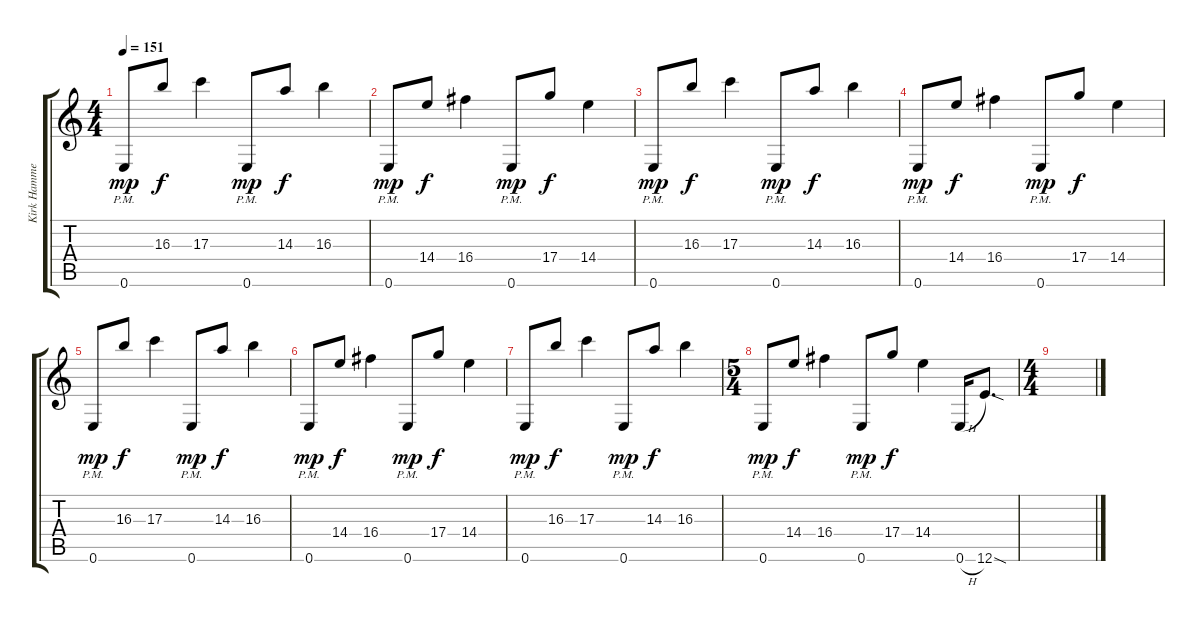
\track ("Kirk Hammet" "Kirk Hamme") {instrument distortionguitar}
\staff {score tabs}
\tuning (E4 B3 G3 D3 A2 E2) {hide}
\ts (4 4)
\tempo 151
\clef g2
\ks c
0.6{pm}.8{dy mp instrument distortionguitar} 16.3.8{dy f} 17.3.4 0.6{pm}.8{dy mp} 14.3.8{dy f} 16.3.4 |
0.6{pm}.8{dy mp} 14.4.8{dy f} 16.4.4 0.6{pm}.8{dy mp} 17.4.8{dy f} 14.4.4 |
0.6{pm}.8{dy mp} 16.3.8{dy f} 17.3.4 0.6{pm}.8{dy mp} 14.3.8{dy f} 16.3.4 |
0.6{pm}.8{dy mp} 14.4.8{dy f} 16.4.4 0.6{pm}.8{dy mp} 17.4.8{dy f} 14.4.4 |
0.6{pm}.8{dy mp} 16.3.8{dy f} 17.3.4 0.6{pm}.8{dy mp} 14.3.8{dy f} 16.3.4 |
0.6{pm}.8{dy mp} 14.4.8{dy f} 16.4.4 0.6{pm}.8{dy mp} 17.4.8{dy f} 14.4.4 |
0.6{pm}.8{dy mp} 16.3.8{dy f} 17.3.4 0.6{pm}.8{dy mp} 14.3.8{dy f} 16.3.4 |
\ts (5 4)
0.6{pm}.8{dy mp} 14.4.8{dy f} 16.4.4 0.6{pm}.8{dy mp} 17.4.8{dy f} 14.4.4 0.6{h}.16 12.6{sod}.8{d} |
\ts (4 4)
